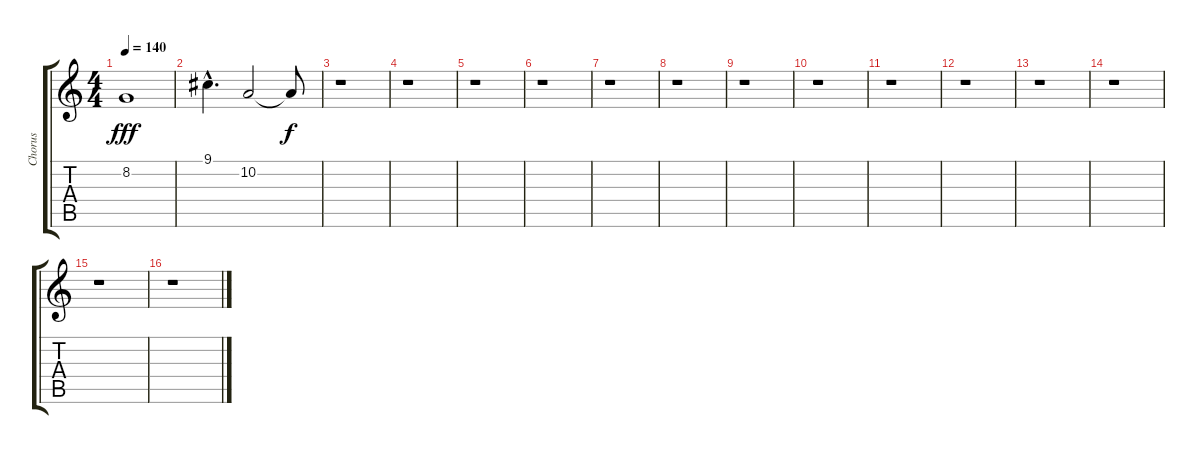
\track ("Chorus" "Chorus") {instrument pad4choir}
\staff {score tabs}
\tuning (E4 B3 G3 D3 A2 E2) {hide}
\ts (4 4)
\tempo 140
\clef g2
\ks c
8.2.1{dy fff} |
9.1{hac}.4{d} 10.2.2 10.2{t}.8{dy f} |
r.1 |
r.1 |
r.1 |
r.1 |
r.1 |
r.1 |
r.1 |
r.1 |
r.1 |
r.1 |
r.1 |
r.1 |
r.1 |
r.1
